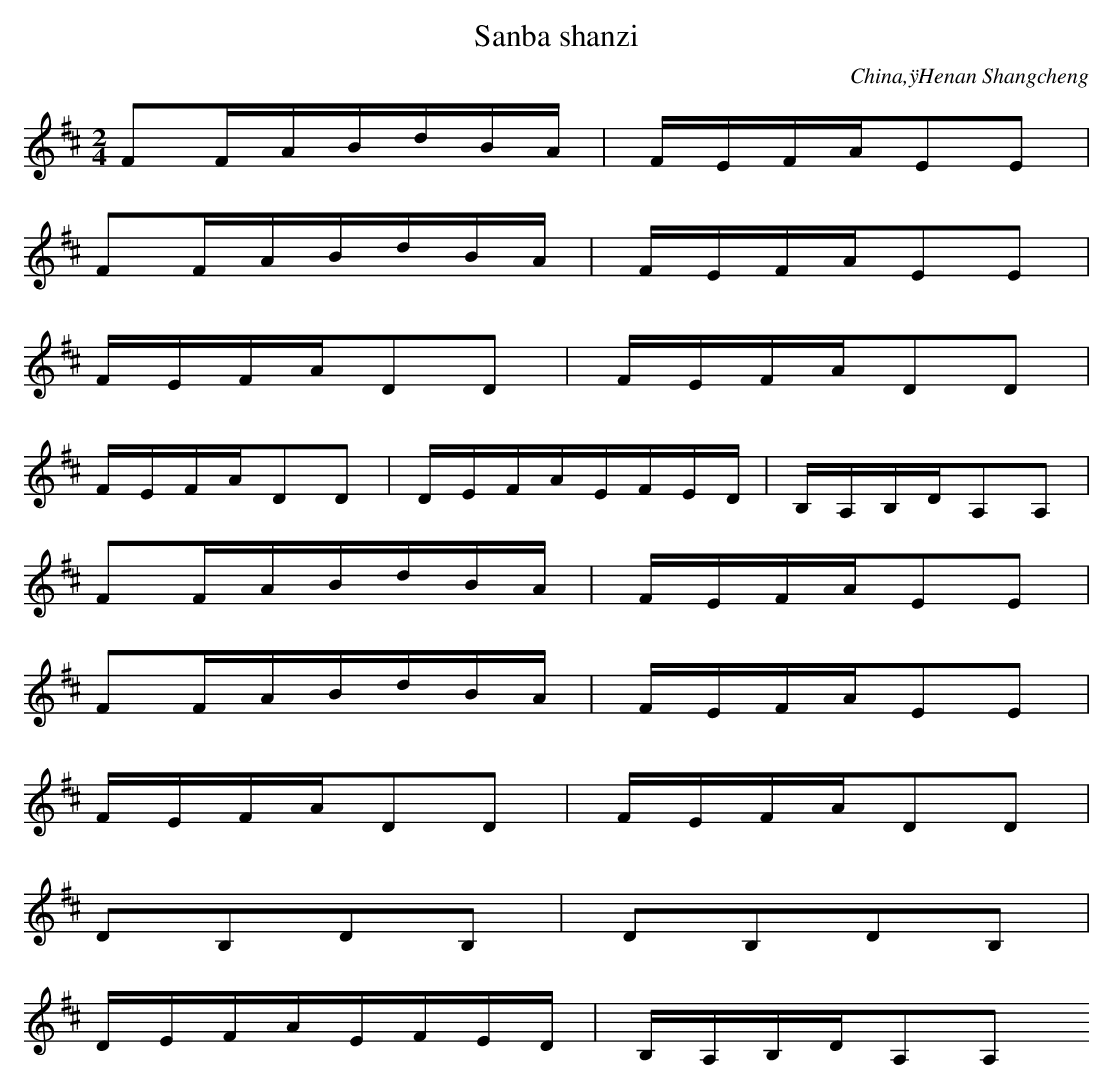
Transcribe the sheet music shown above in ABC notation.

X:1
T: Sanba shanzi
O: China,ÿHenan Shangcheng
M: 2/4
L: 1/16
K: D
F2FABdBA | FEFAE2E2 |
F2FABdBA | FEFAE2E2 |
FEFAD2D2 | FEFAD2D2 |
FEFAD2D2 | DEFAEFED | B,A,B,DA,2A,2 |
F2FABdBA | FEFAE2E2 |
F2FABdBA | FEFAE2E2 |
FEFAD2D2 | FEFAD2D2 |
D2B,2D2B,2 | D2B,2D2B,2 |
DEFAEFED | B,A,B,DA,2A,2
